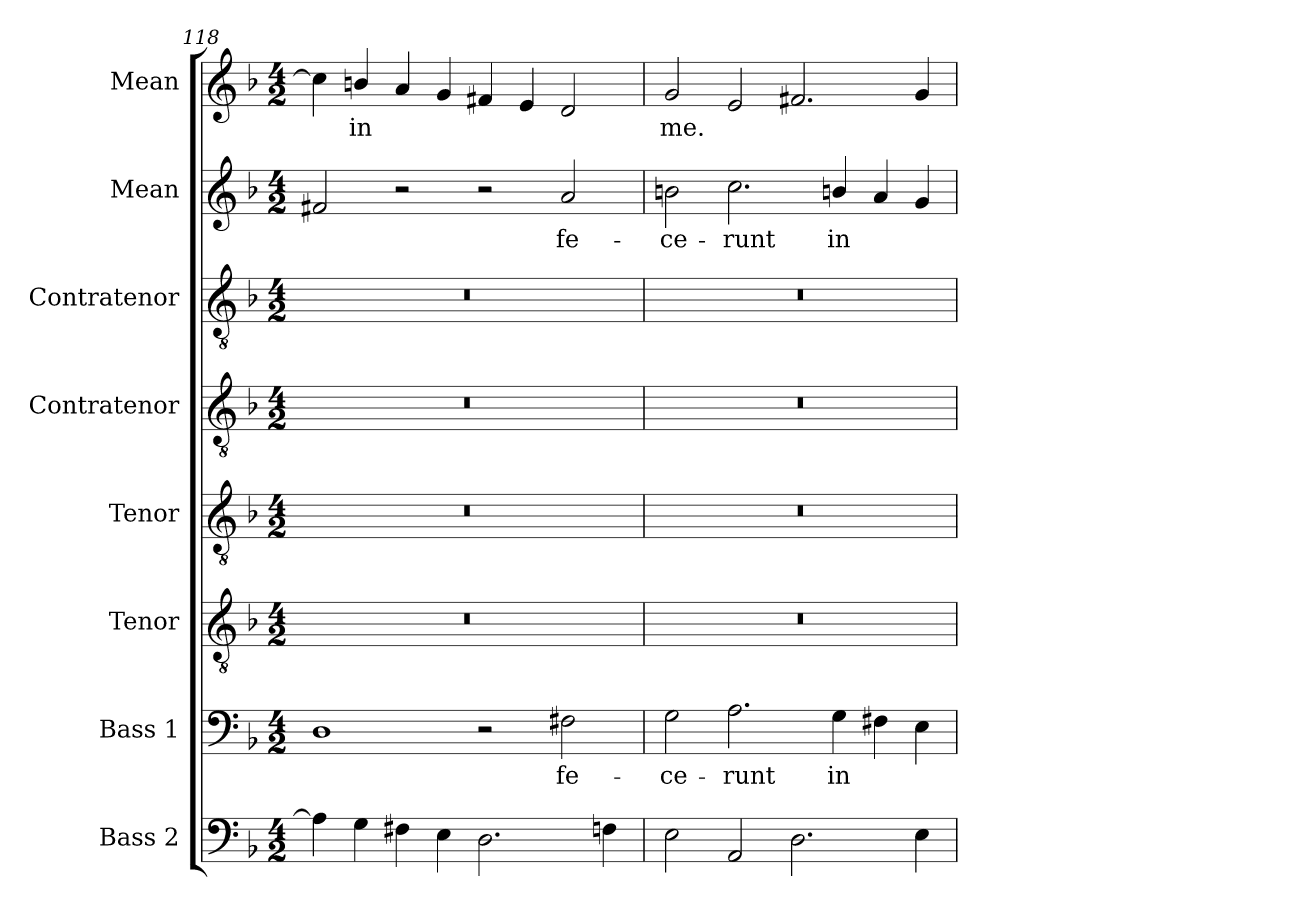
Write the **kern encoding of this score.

**kern	**kern	**text	**kern	**kern	**kern	**kern	**kern	**text	**kern	**text
*part8	*part7	*part7	*part6	*part5	*part4	*part3	*part2	*part2	*part1	*part1
*staff8	*staff7	*staff7	*staff6	*staff5	*staff4	*staff3	*staff2	*staff2	*staff1	*staff1
*I"Bass 2	*I"Bass 1	*	*I"Tenor	*I"Tenor	*I"Contratenor	*I"Contratenor	*I"Mean	*	*I"Mean	*
*I'B2.	*I'B1.	*	*I'T.	*I'T.	*I'Ct.	*I'Ct.	*I'M.	*	*I'M.	*
*clefF4	*clefF4	*	*clefGv2	*clefGv2	*clefGv2	*clefGv2	*clefG2	*	*clefG2	*
*	*	*	*ITrd7c12	*ITrd7c12	*ITrd7c12	*ITrd7c12	*	*	*	*
*k[b-]	*k[b-]	*	*k[b-]	*k[b-]	*k[b-]	*k[b-]	*k[b-]	*	*k[b-]	*
*F:	*F:	*	*F:	*F:	*F:	*F:	*F:	*	*F:	*
*M4/2	*M4/2	*	*M4/2	*M4/2	*M4/2	*M4/2	*M4/2	*	*M4/2	*
=118	=118	=118	=118	=118	=118	=118	=118	=118	=118	=118
!	!	!	!LO:N:vis=1	!LO:N:vis=1	!LO:N:vis=1	!LO:N:vis=1	!	!	!	!
4Ai\]	1Di	.	0r	0r	0r	0r	2f#Xi/	.	4cci\]	.
!	!	!	!	!	!	!	!	!	!	!LO:LY:b:color=#000000
4Gi\	.	.	.	.	.	.	.	.	4bni/	in
4F#Xi\	.	.	.	.	.	.	2r	.	4ai/	.
4Ei\	.	.	.	.	.	.	.	.	4gi/	.
2.Di\	2r	.	.	.	.	.	2r	.	4f#Xi/	.
.	.	.	.	.	.	.	.	.	4ei/	.
!	!	!LO:LY:b:color=#000000	!	!	!	!	!	!	!	!
!	!	!	!	!	!	!	!	!LO:LY:b:color=#000000	!	!
.	2F#Xi\	fe-	.	.	.	.	2ai/	fe-	2di/	.
4Fni\	.	.	.	.	.	.	.	.	.	.
=119	=119	=119	=119	=119	=119	=119	=119	=119	=119	=119
!	!	!LO:LY:b:color=#000000	!LO:N:vis=1	!LO:N:vis=1	!LO:N:vis=1	!LO:N:vis=1	!	!	!	!
!	!	!	!	!	!	!	!	!LO:LY:b:color=#000000	!	!
!	!	!	!	!	!	!	!	!	!	!LO:LY:b:color=#000000
2Ei\	2Gi\	-ce-	0r	0r	0r	0r	2bni\	-ce-	2gi/	me.
!	!	!LO:LY:b:color=#000000	!	!	!	!	!	!	!	!
!	!	!	!	!	!	!	!	!LO:LY:b:color=#000000	!	!
2AAi/	2.Ai\	-runt	.	.	.	.	2.cci\	-runt	2ei/	.
2.Di\	.	.	.	.	.	.	.	.	2.f#Xi/	.
!	!	!LO:LY:b:color=#000000	!	!	!	!	!	!	!	!
!	!	!	!	!	!	!	!	!LO:LY:b:color=#000000	!	!
.	4Gi\	in	.	.	.	.	4bni/	in	.	.
.	4F#Xi\	.	.	.	.	.	4ai/	.	.	.
4Ei\	4Ei\	.	.	.	.	.	4gi/	.	4gi/	.
=	=	=	=	=	=	=	=	=	=	=
*-	*-	*-	*-	*-	*-	*-	*-	*-	*-	*-
